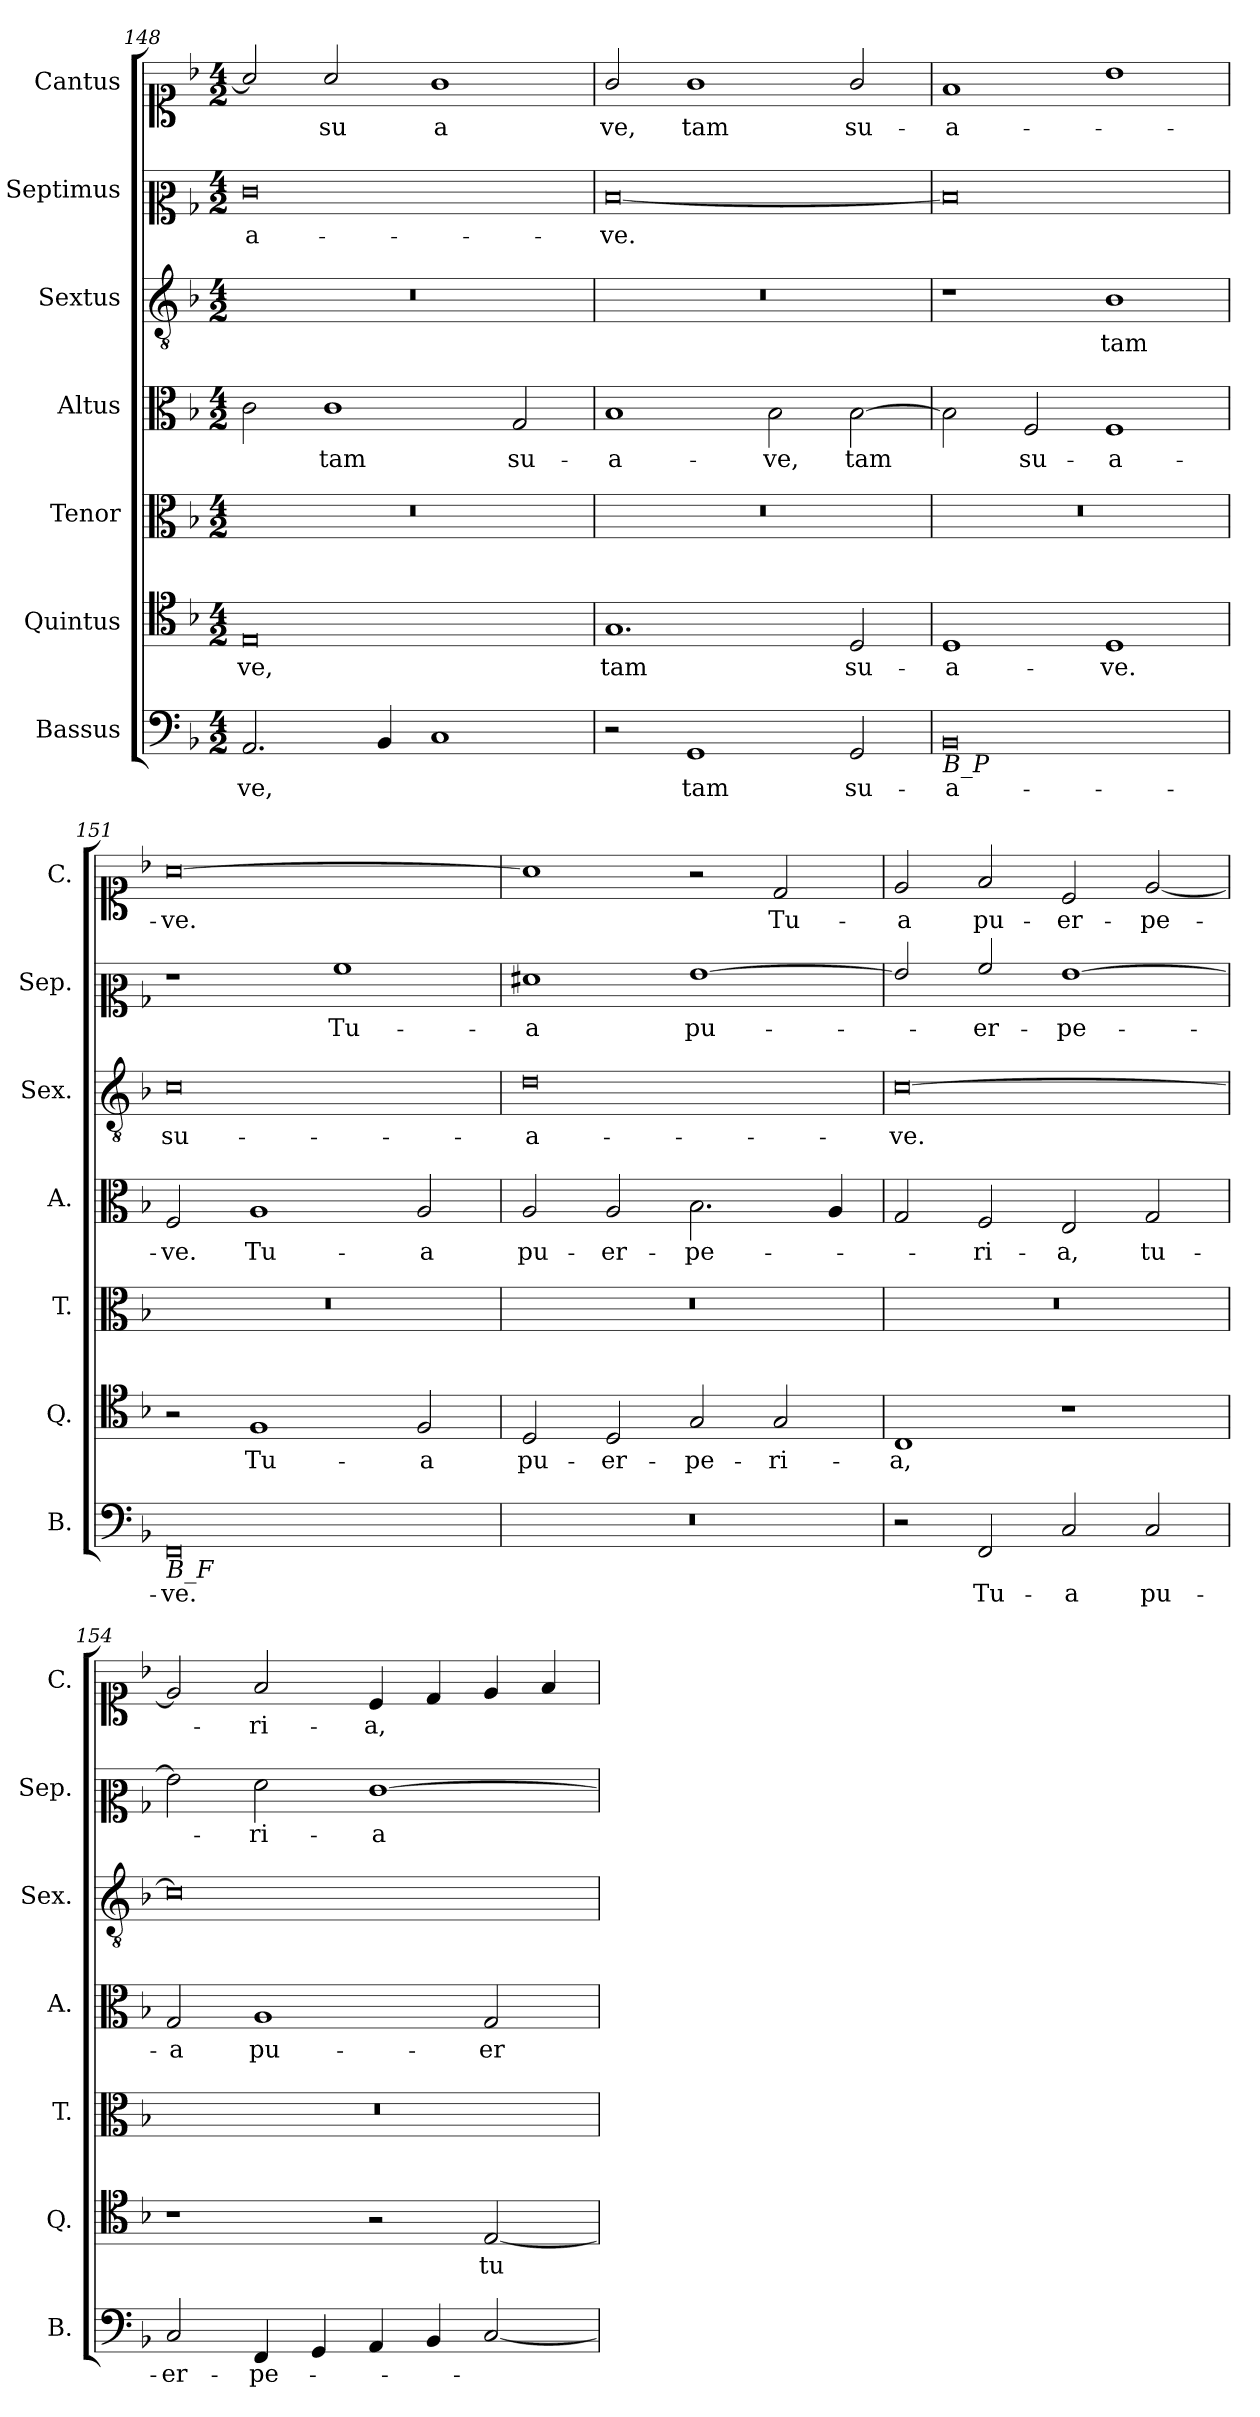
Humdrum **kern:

**kern	**text	**kern	**text	**kern	**kern	**text	**kern	**text	**kern	**text	**kern	**text
*part7	*part7	*part6	*part6	*part5	*part4	*part4	*part3	*part3	*part2	*part2	*part1	*part1
*staff7	*staff7	*staff6	*staff6	*staff5	*staff4	*staff4	*staff3	*staff3	*staff2	*staff2	*staff1	*staff1
*I"Bassus	*	*I"Quintus	*	*I"Tenor	*I"Altus	*	*I"Sextus	*	*I"Septimus	*	*I"Cantus	*
*I'B.	*	*I'Q.	*	*I'T.	*I'A.	*	*I'Sex.	*	*I'Sep.	*	*I'C.	*
*clefF4	*	*clefC4	*	*clefC3	*clefC3	*	*clefGv2	*	*clefC2	*	*clefC1	*
*k[b-]	*	*k[b-]	*	*k[b-]	*k[b-]	*	*k[b-]	*	*k[b-]	*	*k[b-]	*
*F:	*	*F:	*	*F:	*F:	*	*F:	*	*F:	*	*F:	*
*M4/2	*	*M4/2	*	*M4/2	*M4/2	*	*M4/2	*	*M4/2	*	*M4/2	*
=148	=148	=148	=148	=148	=148	=148	=148	=148	=148	=148	=148	=148
!	!LO:LY:b	!	!LO:LY:b	!	!	!	!	!	!	!LO:LY:b	!	!
2.AA/	-ve,	0E	-ve,	0r	2c\	.	0r	.	0e	-a-	2a/]	.
!	!	!	!	!	!	!LO:LY:b	!	!	!	!	!	!LO:LY:b
.	.	.	.	.	1c	tam	.	.	.	.	2a/	su
4BB-/	.	.	.	.	.	.	.	.	.	.	.	.
!	!	!	!	!	!	!	!	!	!	!	!	!LO:LY:b
1C	.	.	.	.	.	.	.	.	.	.	1g	a
!	!	!	!	!	!	!LO:LY:b	!	!	!	!	!	!
.	.	.	.	.	2G/	su-	.	.	.	.	.	.
=149	=149	=149	=149	=149	=149	=149	=149	=149	=149	=149	=149	=149
!	!	!	!LO:LY:b	!	!	!LO:LY:b	!	!	!	!LO:LY:b	!	!LO:LY:b
2r	.	1.G	tam	0r	1B-	-a-	0r	.	[0d	-ve.	2g/	ve,
!	!LO:LY:b	!	!	!	!	!	!	!	!	!	!	!LO:LY:b
1GG	tam	.	.	.	.	.	.	.	.	.	1g	tam
!	!	!	!	!	!	!LO:LY:b	!	!	!	!	!	!
.	.	.	.	.	2B-\	-ve,	.	.	.	.	.	.
!	!LO:LY:b	!	!LO:LY:b	!	!	!LO:LY:b	!	!	!	!	!	!LO:LY:b
2GG/	su-	2D/	su-	.	[2B-\	tam	.	.	.	.	2g/	su-
=150	=150	=150	=150	=150	=150	=150	=150	=150	=150	=150	=150	=150
!LO:TX:b:i:t=B_P	!	!	!	!	!	!	!	!	!	!	!	!
!	!LO:LY:b	!	!LO:LY:b	!	!	!	!	!	!	!	!	!LO:LY:b
0BB-	-a-	1D	-a-	0r	2B-\]	.	1r	.	0d]	.	1f	-a-
!	!	!	!	!	!	!LO:LY:b	!	!	!	!	!	!
.	.	.	.	.	2F/	su-	.	.	.	.	.	.
!	!	!	!LO:LY:b	!	!	!LO:LY:b	!	!LO:LY:b	!	!	!	!
.	.	1D	-ve.	.	1F	-a-	1B-	tam	.	.	1b-	.
=151	=151	=151	=151	=151	=151	=151	=151	=151	=151	=151	=151	=151
!LO:TX:b:i:t=B_F	!	!	!	!	!	!	!	!	!	!	!	!
!	!LO:LY:b	!	!	!	!	!LO:LY:b	!	!LO:LY:b	!	!	!	!LO:LY:b
0FF	-ve.	2r	.	0r	2F/	-ve.	0c	su-	1r	.	[0a	-ve.
!	!	!	!LO:LY:b	!	!	!LO:LY:b	!	!	!	!	!	!
.	.	1F	Tu-	.	1A	Tu-	.	.	.	.	.	.
!	!	!	!	!	!	!	!	!	!	!LO:LY:b	!	!
.	.	.	.	.	.	.	.	.	1a	Tu-	.	.
!	!	!	!LO:LY:b	!	!	!LO:LY:b	!	!	!	!	!	!
.	.	2F/	-a	.	2A/	-a	.	.	.	.	.	.
=152	=152	=152	=152	=152	=152	=152	=152	=152	=152	=152	=152	=152
!	!	!	!LO:LY:b	!	!	!LO:LY:b	!	!LO:LY:b	!	!LO:LY:b	!	!
0r	.	2D/	pu-	0r	2A/	pu-	0d	-a-	1f#X	-a	1a]	.
!	!	!	!LO:LY:b	!	!	!LO:LY:b	!	!	!	!	!	!
.	.	2D/	-er-	.	2A/	-er-	.	.	.	.	.	.
!	!	!	!LO:LY:b	!	!	!LO:LY:b	!	!	!	!LO:LY:b	!	!
.	.	2G/	-pe-	.	2.B-\	-pe-	.	.	[1g	pu-	2r	.
!	!	!	!LO:LY:b	!	!	!	!	!	!	!	!	!LO:LY:b
.	.	2G/	-ri-	.	.	.	.	.	.	.	2d/	Tu-
.	.	.	.	.	4A/	.	.	.	.	.	.	.
=153	=153	=153	=153	=153	=153	=153	=153	=153	=153	=153	=153	=153
!	!	!	!LO:LY:b	!	!	!	!	!LO:LY:b	!	!	!	!LO:LY:b
2r	.	1C	-a,	0r	2G/	.	[0c	-ve.	2g/]	.	2e/	-a
!	!LO:LY:b	!	!	!	!	!LO:LY:b	!	!	!	!LO:LY:b	!	!LO:LY:b
2FF/	Tu-	.	.	.	2F/	-ri-	.	.	2a/	-er-	2f/	pu-
!	!LO:LY:b	!	!	!	!	!LO:LY:b	!	!	!	!LO:LY:b	!	!LO:LY:b
2C/	-a	1r	.	.	2E/	-a,	.	.	[1g	-pe-	2c/	-er-
!	!LO:LY:b	!	!	!	!	!LO:LY:b	!	!	!	!	!	!LO:LY:b
2C/	pu-	.	.	.	2G/	tu-	.	.	.	.	[2e/	-pe-
=154	=154	=154	=154	=154	=154	=154	=154	=154	=154	=154	=154	=154
!	!LO:LY:b	!	!	!	!	!LO:LY:b	!	!	!	!	!	!
2C/	-er-	1r	.	0r	2G/	-a	0c]	.	2g\]	.	2e/]	.
!	!LO:LY:b	!	!	!	!	!LO:LY:b	!	!	!	!LO:LY:b	!	!LO:LY:b
4FF/	-pe-	.	.	.	1A	pu-	.	.	2f\	ri-	2f/	-ri-
4GG/	.	.	.	.	.	.	.	.	.	.	.	.
!	!	!	!	!	!	!	!	!	!	!LO:LY:b	!	!LO:LY:b
4AA/	.	2r	.	.	.	.	.	.	[1e	-a	4c/	-a,
4BB-/	.	.	.	.	.	.	.	.	.	.	4d/	.
!	!	!	!LO:LY:b	!	!	!LO:LY:b	!	!	!	!	!	!
[2C/	.	[2E/	tu-	.	2G/	-er-	.	.	.	.	4e/	.
.	.	.	.	.	.	.	.	.	.	.	4f/	.
=	=	=	=	=	=	=	=	=	=	=	=	=
*-	*-	*-	*-	*-	*-	*-	*-	*-	*-	*-	*-	*-
